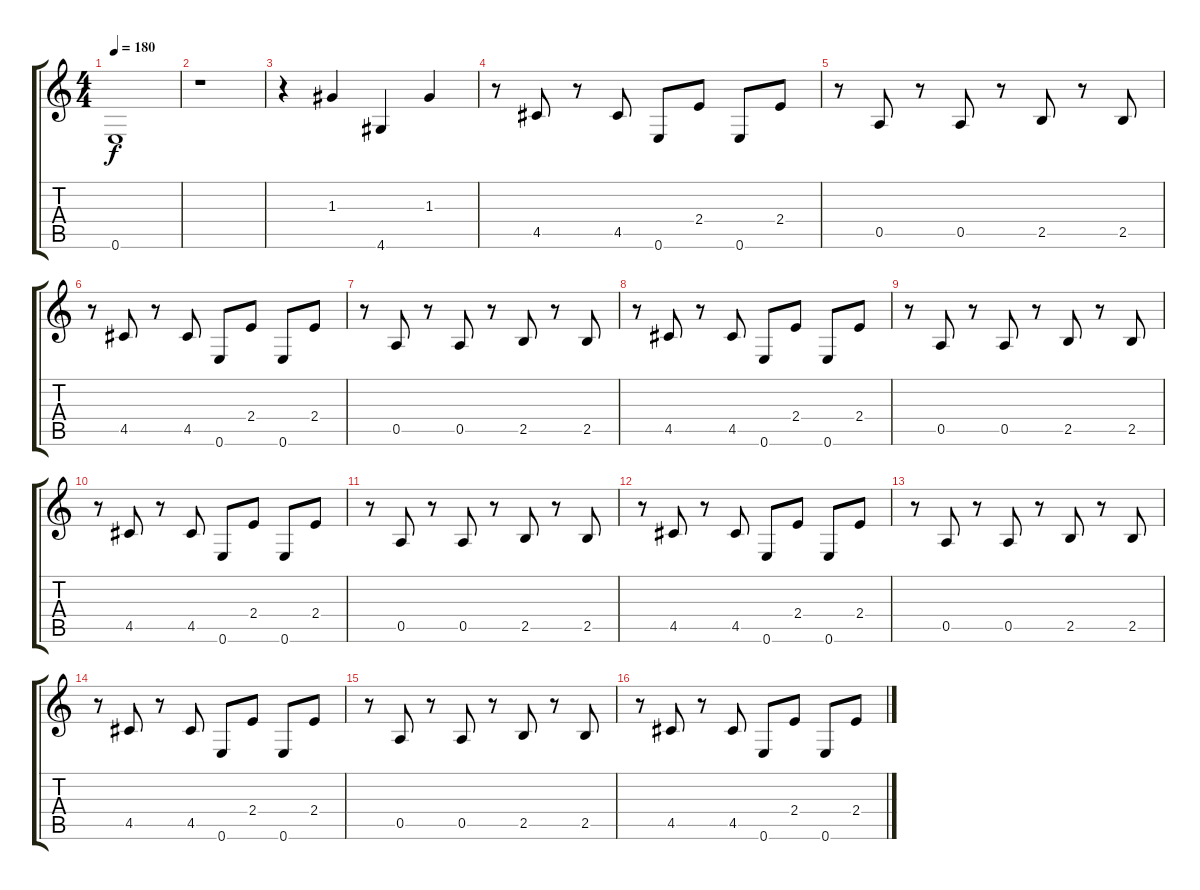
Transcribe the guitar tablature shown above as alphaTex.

\track "" {instrument electricbassfinger}
\staff {score tabs}
\tuning (E4 B3 G3 D3 A2 E2) {hide}
\ts (4 4)
\tempo 180
\clef g2
\ks c
0.6.1{dy f} |
r.1 |
r.4 1.3.4 4.6.4 1.3.4 |
r.8 4.5.8 r.8 4.5.8 0.6.8 2.4.8 0.6.8 2.4.8 |
r.8 0.5.8 r.8 0.5.8 r.8 2.5.8 r.8 2.5.8 |
r.8 4.5.8 r.8 4.5.8 0.6.8 2.4.8 0.6.8 2.4.8 |
r.8 0.5.8 r.8 0.5.8 r.8 2.5.8 r.8 2.5.8 |
r.8 4.5.8 r.8 4.5.8 0.6.8 2.4.8 0.6.8 2.4.8 |
r.8 0.5.8 r.8 0.5.8 r.8 2.5.8 r.8 2.5.8 |
r.8 4.5.8 r.8 4.5.8 0.6.8 2.4.8 0.6.8 2.4.8 |
r.8 0.5.8 r.8 0.5.8 r.8 2.5.8 r.8 2.5.8 |
r.8 4.5.8 r.8 4.5.8 0.6.8 2.4.8 0.6.8 2.4.8 |
r.8 0.5.8 r.8 0.5.8 r.8 2.5.8 r.8 2.5.8 |
r.8 4.5.8 r.8 4.5.8 0.6.8 2.4.8 0.6.8 2.4.8 |
r.8 0.5.8 r.8 0.5.8 r.8 2.5.8 r.8 2.5.8 |
r.8 4.5.8 r.8 4.5.8 0.6.8 2.4.8 0.6.8 2.4.8
